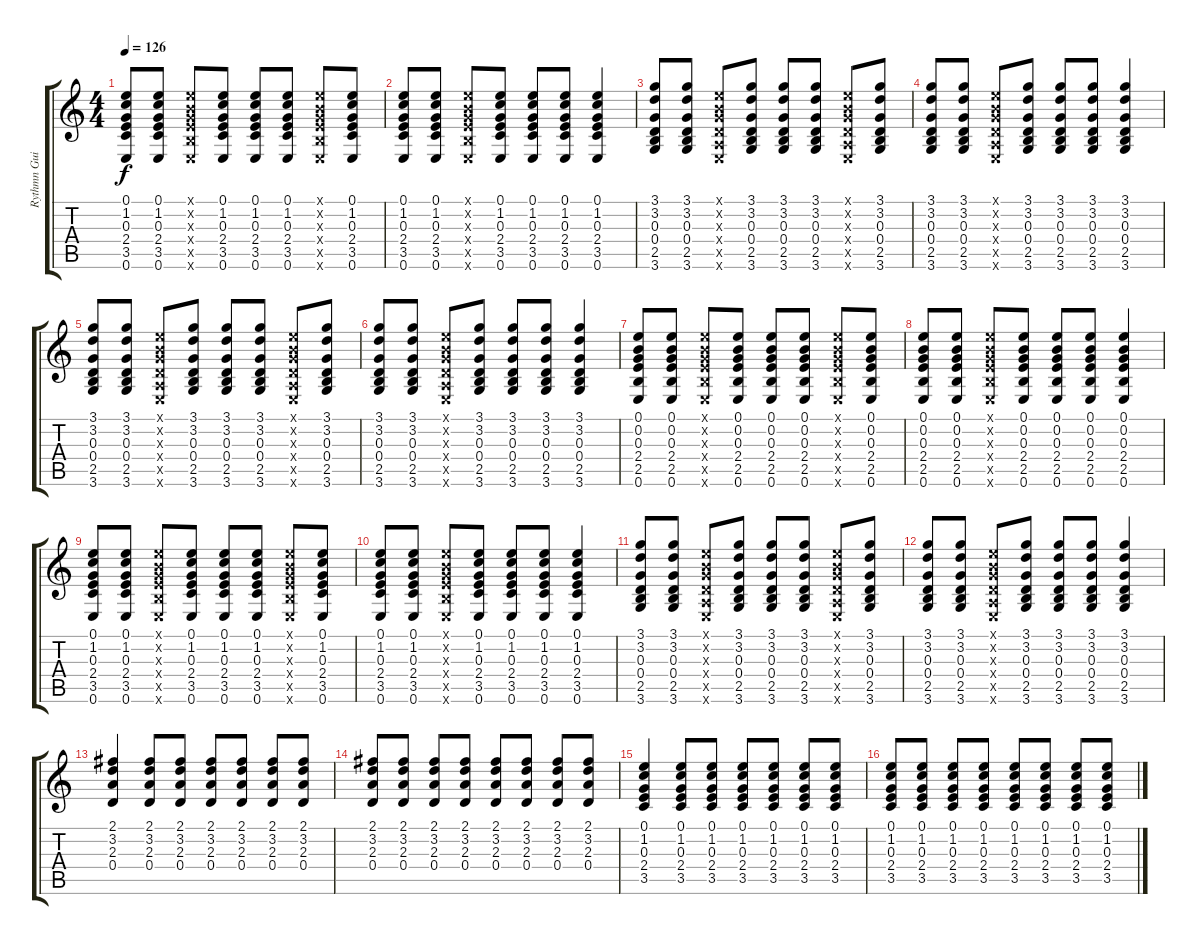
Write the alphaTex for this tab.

\track ("Rythmn Guitar 1" "Rythmn Gui") {instrument acousticguitarsteel}
\staff {score tabs}
\tuning (E4 B3 G3 D3 A2 E2) {hide}
\ts (4 4)
\tempo 126
\clef g2
\ks c
(0.1 1.2 0.3 2.4 3.5 0.6).8{dy f} (0.1 1.2 0.3 2.4 3.5 0.6).8 (0.1{x} 0.2{x} 0.3{x} 2.4{x} 2.5{x} 0.6{x}).8 (0.1 1.2 0.3 2.4 3.5 0.6).8 (0.1 1.2 0.3 2.4 3.5 0.6).8 (0.1 1.2 0.3 2.4 3.5 0.6).8 (0.1{x} 0.2{x} 0.3{x} 2.4{x} 2.5{x} 0.6{x}).8 (0.1 1.2 0.3 2.4 3.5 0.6).8 |
(0.1 1.2 0.3 2.4 3.5 0.6).8 (0.1 1.2 0.3 2.4 3.5 0.6).8 (0.1{x} 0.2{x} 0.3{x} 2.4{x} 2.5{x} 0.6{x}).8 (0.1 1.2 0.3 2.4 3.5 0.6).8 (0.1 1.2 0.3 2.4 3.5 0.6).8 (0.1 1.2 0.3 2.4 3.5 0.6).8 (0.1 1.2 0.3 2.4 3.5 0.6).4 |
(3.1 3.2 0.3 0.4 2.5 3.6).8 (3.1 3.2 0.3 0.4 2.5 3.6).8 (0.1{x} 0.2{x} 0.3{x} 0.4{x} 0.5{x} 0.6{x}).8 (3.1 3.2 0.3 0.4 2.5 3.6).8 (3.1 3.2 0.3 0.4 2.5 3.6).8 (3.1 3.2 0.3 0.4 2.5 3.6).8 (0.1{x} 0.2{x} 0.3{x} 0.4{x} 0.5{x} 0.6{x}).8 (3.1 3.2 0.3 0.4 2.5 3.6).8 |
(3.1 3.2 0.3 0.4 2.5 3.6).8 (3.1 3.2 0.3 0.4 2.5 3.6).8 (0.1{x} 0.2{x} 0.3{x} 0.4{x} 0.5{x} 0.6{x}).8 (3.1 3.2 0.3 0.4 2.5 3.6).8 (3.1 3.2 0.3 0.4 2.5 3.6).8 (3.1 3.2 0.3 0.4 2.5 3.6).8 (3.1 3.2 0.3 0.4 2.5 3.6).4 |
(3.1 3.2 0.3 0.4 2.5 3.6).8 (3.1 3.2 0.3 0.4 2.5 3.6).8 (0.1{x} 0.2{x} 0.3{x} 0.4{x} 0.5{x} 0.6{x}).8 (3.1 3.2 0.3 0.4 2.5 3.6).8 (3.1 3.2 0.3 0.4 2.5 3.6).8 (3.1 3.2 0.3 0.4 2.5 3.6).8 (0.1{x} 0.2{x} 0.3{x} 0.4{x} 0.5{x} 0.6{x}).8 (3.1 3.2 0.3 0.4 2.5 3.6).8 |
(3.1 3.2 0.3 0.4 2.5 3.6).8 (3.1 3.2 0.3 0.4 2.5 3.6).8 (0.1{x} 0.2{x} 0.3{x} 0.4{x} 0.5{x} 0.6{x}).8 (3.1 3.2 0.3 0.4 2.5 3.6).8 (3.1 3.2 0.3 0.4 2.5 3.6).8 (3.1 3.2 0.3 0.4 2.5 3.6).8 (3.1 3.2 0.3 0.4 2.5 3.6).4 |
(0.1 0.2 0.3 2.4 2.5 0.6).8 (0.1 0.2 0.3 2.4 2.5 0.6).8 (0.1{x} 0.2{x} 0.3{x} 2.4{x} 2.5{x} 0.6{x}).8 (0.1 0.2 0.3 2.4 2.5 0.6).8 (0.1 0.2 0.3 2.4 2.5 0.6).8 (0.1 0.2 0.3 2.4 2.5 0.6).8 (0.1{x} 0.2{x} 0.3{x} 2.4{x} 2.5{x} 0.6{x}).8 (0.1 0.2 0.3 2.4 2.5 0.6).8 |
(0.1 0.2 0.3 2.4 2.5 0.6).8 (0.1 0.2 0.3 2.4 2.5 0.6).8 (0.1{x} 0.2{x} 0.3{x} 2.4{x} 2.5{x} 0.6{x}).8 (0.1 0.2 0.3 2.4 2.5 0.6).8 (0.1 0.2 0.3 2.4 2.5 0.6).8 (0.1 0.2 0.3 2.4 2.5 0.6).8 (0.1 0.2 0.3 2.4 2.5 0.6).4 |
(0.1 1.2 0.3 2.4 3.5 0.6).8 (0.1 1.2 0.3 2.4 3.5 0.6).8 (0.1{x} 0.2{x} 0.3{x} 2.4{x} 2.5{x} 0.6{x}).8 (0.1 1.2 0.3 2.4 3.5 0.6).8 (0.1 1.2 0.3 2.4 3.5 0.6).8 (0.1 1.2 0.3 2.4 3.5 0.6).8 (0.1{x} 0.2{x} 0.3{x} 2.4{x} 2.5{x} 0.6{x}).8 (0.1 1.2 0.3 2.4 3.5 0.6).8 |
(0.1 1.2 0.3 2.4 3.5 0.6).8 (0.1 1.2 0.3 2.4 3.5 0.6).8 (0.1{x} 0.2{x} 0.3{x} 2.4{x} 2.5{x} 0.6{x}).8 (0.1 1.2 0.3 2.4 3.5 0.6).8 (0.1 1.2 0.3 2.4 3.5 0.6).8 (0.1 1.2 0.3 2.4 3.5 0.6).8 (0.1 1.2 0.3 2.4 3.5 0.6).4 |
(3.1 3.2 0.3 0.4 2.5 3.6).8 (3.1 3.2 0.3 0.4 2.5 3.6).8 (0.1{x} 0.2{x} 0.3{x} 0.4{x} 0.5{x} 0.6{x}).8 (3.1 3.2 0.3 0.4 2.5 3.6).8 (3.1 3.2 0.3 0.4 2.5 3.6).8 (3.1 3.2 0.3 0.4 2.5 3.6).8 (0.1{x} 0.2{x} 0.3{x} 0.4{x} 0.5{x} 0.6{x}).8 (3.1 3.2 0.3 0.4 2.5 3.6).8 |
(3.1 3.2 0.3 0.4 2.5 3.6).8 (3.1 3.2 0.3 0.4 2.5 3.6).8 (0.1{x} 0.2{x} 0.3{x} 0.4{x} 0.5{x} 0.6{x}).8 (3.1 3.2 0.3 0.4 2.5 3.6).8 (3.1 3.2 0.3 0.4 2.5 3.6).8 (3.1 3.2 0.3 0.4 2.5 3.6).8 (3.1 3.2 0.3 0.4 2.5 3.6).4 |
(2.1 3.2 2.3 0.4).4 (2.1 3.2 2.3 0.4).8 (2.1 3.2 2.3 0.4).8 (2.1 3.2 2.3 0.4).8 (2.1 3.2 2.3 0.4).8 (2.1 3.2 2.3 0.4).8 (2.1 3.2 2.3 0.4).8 |
(2.1 3.2 2.3 0.4).8 (2.1 3.2 2.3 0.4).8 (2.1 3.2 2.3 0.4).8 (2.1 3.2 2.3 0.4).8 (2.1 3.2 2.3 0.4).8 (2.1 3.2 2.3 0.4).8 (2.1 3.2 2.3 0.4).8 (2.1 3.2 2.3 0.4).8 |
(0.1 1.2 0.3 2.4 3.5).4 (0.1 1.2 0.3 2.4 3.5).8 (0.1 1.2 0.3 2.4 3.5).8 (0.1 1.2 0.3 2.4 3.5).8 (0.1 1.2 0.3 2.4 3.5).8 (0.1 1.2 0.3 2.4 3.5).8 (0.1 1.2 0.3 2.4 3.5).8 |
(0.1 1.2 0.3 2.4 3.5).8 (0.1 1.2 0.3 2.4 3.5).8 (0.1 1.2 0.3 2.4 3.5).8 (0.1 1.2 0.3 2.4 3.5).8 (0.1 1.2 0.3 2.4 3.5).8 (0.1 1.2 0.3 2.4 3.5).8 (0.1 1.2 0.3 2.4 3.5).8 (0.1 1.2 0.3 2.4 3.5).8
